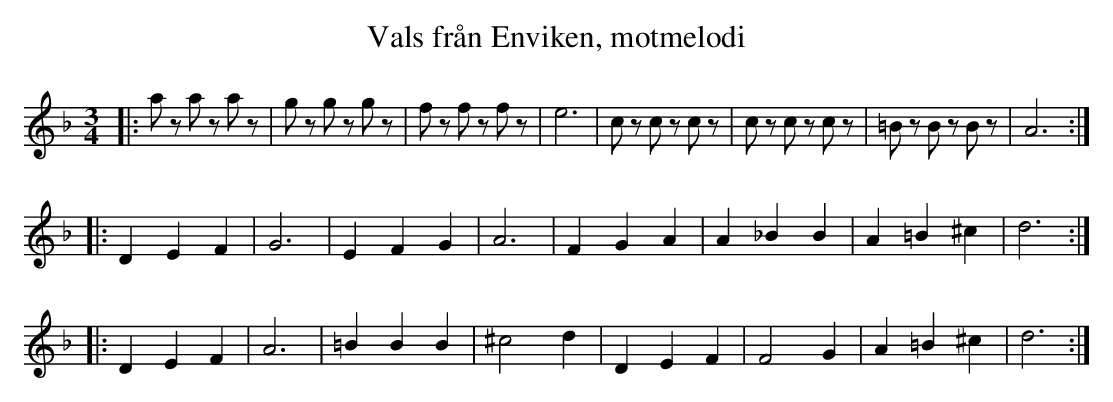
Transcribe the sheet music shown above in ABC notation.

X:1
T:Vals från Enviken, motmelodi
M:3/4
L:1/8
K:Dm
|: az az az | gz gz gz | fz fz fz | e6 | cz cz cz | cz cz cz | =Bz Bz Bz | A6 :|
|:D2 E2 F2 | G6 | E2 F2 G2 | A6 | F2 G2 A2 | A2 _B2 B2 | A2 =B2 ^c2 | d6 :|
|:D2 E2 F2 | A6 | =B2 B2 B2| ^c4 d2 | D2 E2 F2 | F4 G2 | A2 =B2 ^c2 | d6 :|
